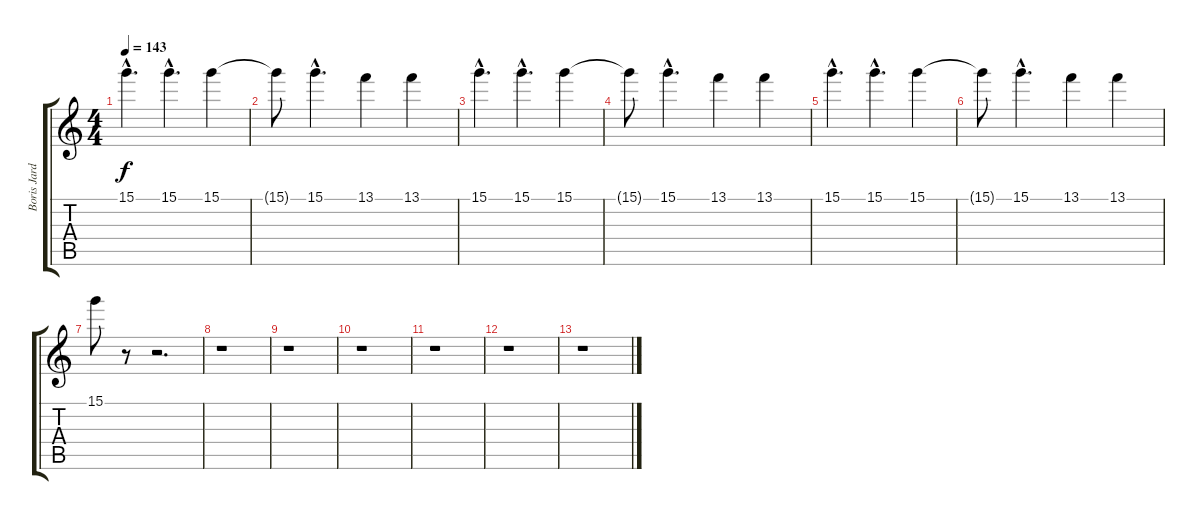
\track ("Boris Jardel" "Boris Jard") {instrument distortionguitar}
\staff {score tabs}
\tuning (E4 B3 G3 D3 A2 E2) {hide}
\ts (4 4)
\tempo 143
\clef g2
\ks c
15.1{hac}.4{d dy f} 15.1{hac}.4{d} 15.1.4 |
15.1{t}.8 15.1{hac}.4{d} 13.1.4 13.1.4 |
15.1{hac}.4{d} 15.1{hac}.4{d} 15.1.4 |
15.1{t}.8 15.1{hac}.4{d} 13.1.4 13.1.4 |
15.1{hac}.4{d} 15.1{hac}.4{d} 15.1.4 |
15.1{t}.8 15.1{hac}.4{d} 13.1.4 13.1.4 |
15.1.8 r.8 r.2{d} |
r.1 |
r.1 |
r.1 |
r.1 |
r.1 |
r.1
